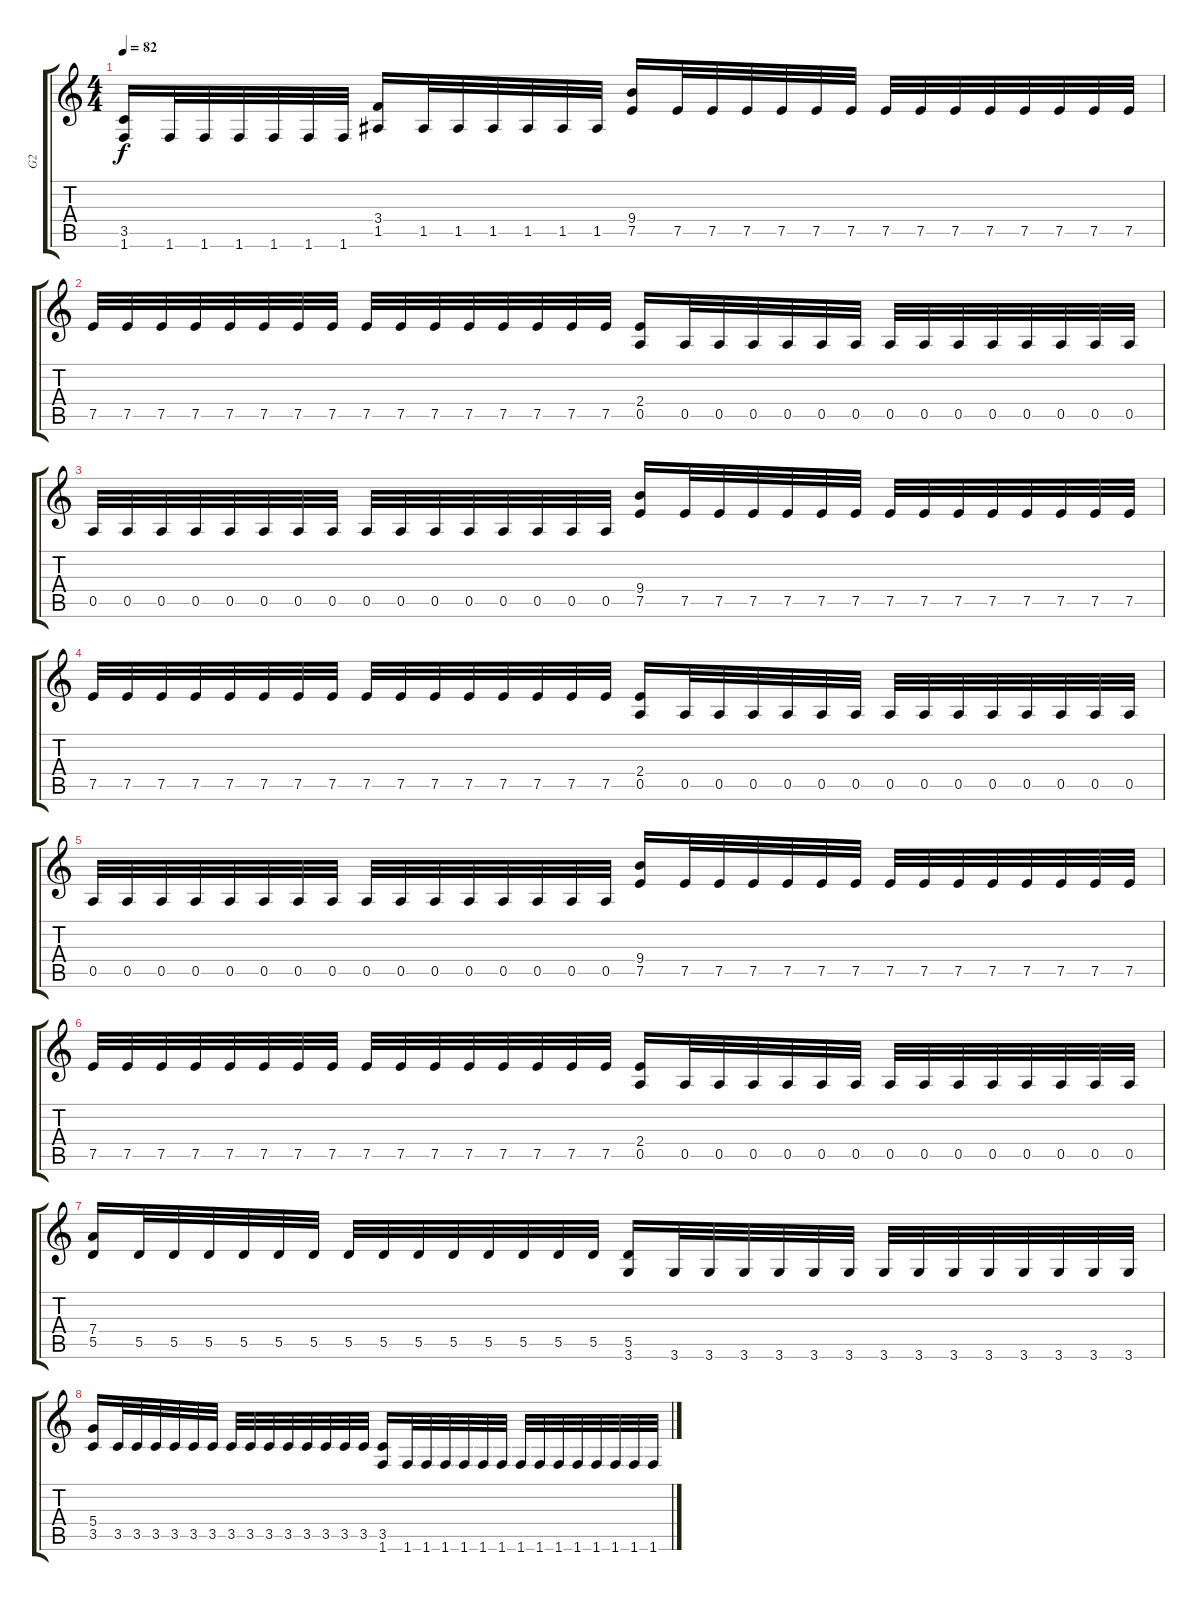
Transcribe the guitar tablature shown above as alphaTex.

\track ("G2" "G2") {instrument distortionguitar}
\staff {score tabs}
\tuning (E4 B3 G3 D3 A2 E2) {hide}
\ts (4 4)
\tempo 82
\clef g2
\ks c
(3.5 1.6).16{dy f} 1.6.32 1.6.32 1.6.32 1.6.32 1.6.32 1.6.32 (3.4 1.5).16 1.5.32 1.5.32 1.5.32 1.5.32 1.5.32 1.5.32 (9.4 7.5).16 7.5.32 7.5.32 7.5.32 7.5.32 7.5.32 7.5.32 7.5.32 7.5.32 7.5.32 7.5.32 7.5.32 7.5.32 7.5.32 7.5.32 |
7.5.32 7.5.32 7.5.32 7.5.32 7.5.32 7.5.32 7.5.32 7.5.32 7.5.32 7.5.32 7.5.32 7.5.32 7.5.32 7.5.32 7.5.32 7.5.32 (2.4 0.5).16 0.5.32 0.5.32 0.5.32 0.5.32 0.5.32 0.5.32 0.5.32 0.5.32 0.5.32 0.5.32 0.5.32 0.5.32 0.5.32 0.5.32 |
0.5.32 0.5.32 0.5.32 0.5.32 0.5.32 0.5.32 0.5.32 0.5.32 0.5.32 0.5.32 0.5.32 0.5.32 0.5.32 0.5.32 0.5.32 0.5.32 (9.4 7.5).16 7.5.32 7.5.32 7.5.32 7.5.32 7.5.32 7.5.32 7.5.32 7.5.32 7.5.32 7.5.32 7.5.32 7.5.32 7.5.32 7.5.32 |
7.5.32 7.5.32 7.5.32 7.5.32 7.5.32 7.5.32 7.5.32 7.5.32 7.5.32 7.5.32 7.5.32 7.5.32 7.5.32 7.5.32 7.5.32 7.5.32 (2.4 0.5).16 0.5.32 0.5.32 0.5.32 0.5.32 0.5.32 0.5.32 0.5.32 0.5.32 0.5.32 0.5.32 0.5.32 0.5.32 0.5.32 0.5.32 |
0.5.32 0.5.32 0.5.32 0.5.32 0.5.32 0.5.32 0.5.32 0.5.32 0.5.32 0.5.32 0.5.32 0.5.32 0.5.32 0.5.32 0.5.32 0.5.32 (9.4 7.5).16 7.5.32 7.5.32 7.5.32 7.5.32 7.5.32 7.5.32 7.5.32 7.5.32 7.5.32 7.5.32 7.5.32 7.5.32 7.5.32 7.5.32 |
7.5.32 7.5.32 7.5.32 7.5.32 7.5.32 7.5.32 7.5.32 7.5.32 7.5.32 7.5.32 7.5.32 7.5.32 7.5.32 7.5.32 7.5.32 7.5.32 (2.4 0.5).16 0.5.32 0.5.32 0.5.32 0.5.32 0.5.32 0.5.32 0.5.32 0.5.32 0.5.32 0.5.32 0.5.32 0.5.32 0.5.32 0.5.32 |
(7.4 5.5).16 5.5.32 5.5.32 5.5.32 5.5.32 5.5.32 5.5.32 5.5.32 5.5.32 5.5.32 5.5.32 5.5.32 5.5.32 5.5.32 5.5.32 (5.5 3.6).16 3.6.32 3.6.32 3.6.32 3.6.32 3.6.32 3.6.32 3.6.32 3.6.32 3.6.32 3.6.32 3.6.32 3.6.32 3.6.32 3.6.32 |
(5.4 3.5).16 3.5.32 3.5.32 3.5.32 3.5.32 3.5.32 3.5.32 3.5.32 3.5.32 3.5.32 3.5.32 3.5.32 3.5.32 3.5.32 3.5.32 (3.5 1.6).16 1.6.32 1.6.32 1.6.32 1.6.32 1.6.32 1.6.32 1.6.32 1.6.32 1.6.32 1.6.32 1.6.32 1.6.32 1.6.32 1.6.32
